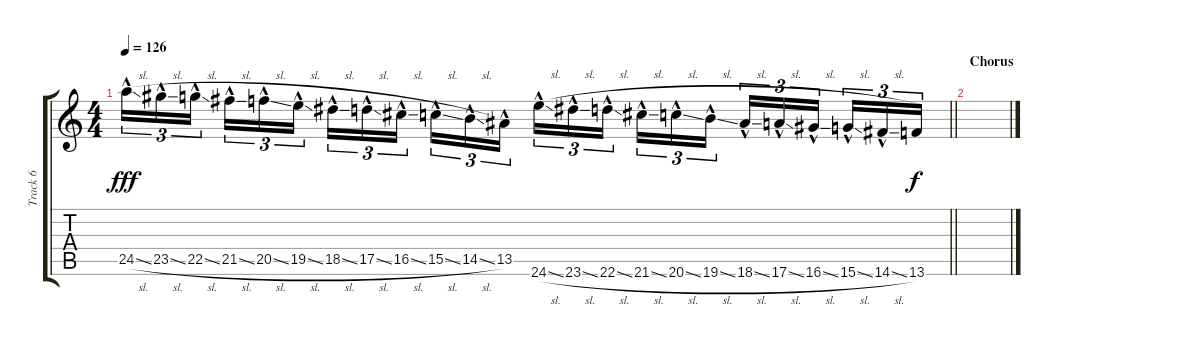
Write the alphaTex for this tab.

\track ("Track 6" "Track 6") {instrument electricguitarclean}
\staff {score tabs}
\tuning (E4 B3 G3 D3 A2 E2) {hide}
\ts (4 4)
\tempo 126
\clef g2
\barLineRight lightlight
\ks c
24.5{sl hac}.16{tu (3 2) dy fff} 23.5{sl hac}.16{tu (3 2)} 22.5{sl hac}.16{tu (3 2) beam splitsecondary} 21.5{sl hac}.16{tu (3 2)} 20.5{sl hac}.16{tu (3 2)} 19.5{sl hac}.16{tu (3 2)} 18.5{sl hac}.16{tu (3 2)} 17.5{sl hac}.16{tu (3 2)} 16.5{sl hac}.16{tu (3 2) beam splitsecondary} 15.5{sl hac}.16{tu (3 2)} 14.5{sl hac}.16{tu (3 2)} 13.5{hac}.16{tu (3 2)} 24.6{sl hac}.16{tu (3 2)} 23.6{sl hac}.16{tu (3 2)} 22.6{sl hac}.16{tu (3 2) beam splitsecondary} 21.6{sl hac}.16{tu (3 2)} 20.6{sl hac}.16{tu (3 2)} 19.6{sl hac}.16{tu (3 2)} 18.6{sl hac}.16{tu (3 2)} 17.6{sl hac}.16{tu (3 2)} 16.6{sl hac}.16{tu (3 2) beam splitsecondary} 15.6{sl hac}.16{tu (3 2)} 14.6{sl hac}.16{tu (3 2)} 13.6.16{tu (3 2) dy f} |
\section ("" "Chorus")
